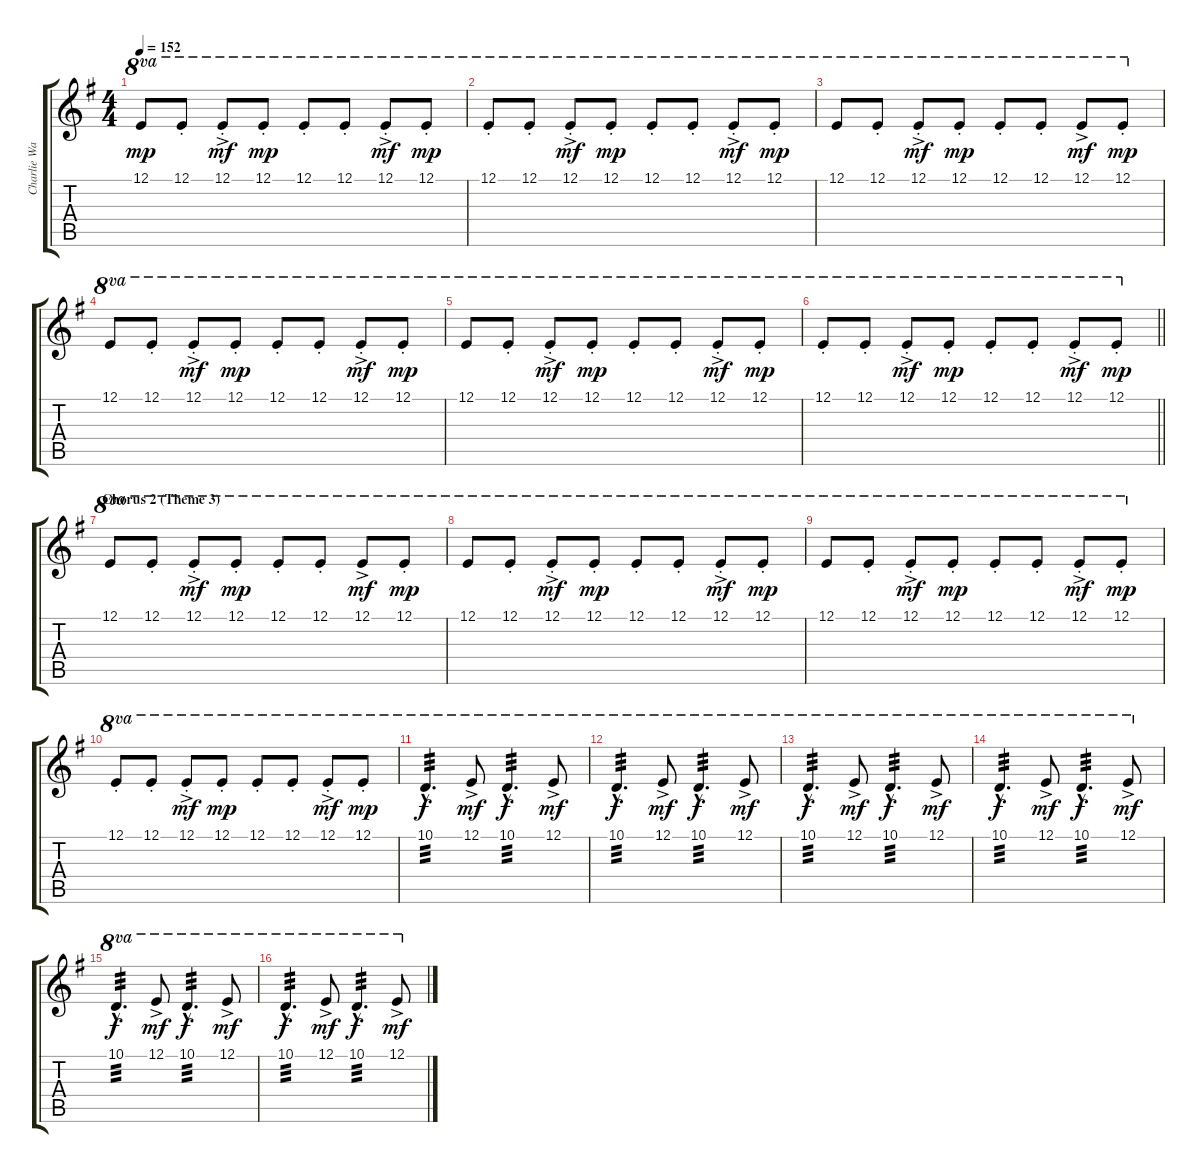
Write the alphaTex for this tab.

\track ("Charlie Watts - Cymbal & Misc Percussion" "Charlie Wa") {instrument reversecymbal}
\staff {score tabs}
\tuning (E4 B3 G3 D3 A2 E2) {hide}
\ts (4 4)
\tempo 152
\clef g2
\ks g
12.1.8{ot 8va dy mp} 12.1{st}.8{ot 8va} 12.1{ac st}.8{ot 8va dy mf} 12.1{st}.8{ot 8va dy mp} 12.1{st}.8{ot 8va} 12.1{st}.8{ot 8va} 12.1{ac st}.8{ot 8va dy mf} 12.1{st}.8{ot 8va dy mp} |
12.1{st}.8{ot 8va} 12.1{st}.8{ot 8va} 12.1{ac st}.8{ot 8va dy mf} 12.1{st}.8{ot 8va dy mp} 12.1{st}.8{ot 8va} 12.1{st}.8{ot 8va} 12.1{ac st}.8{ot 8va dy mf} 12.1{st}.8{ot 8va dy mp} |
12.1.8{ot 8va} 12.1{st}.8{ot 8va} 12.1{ac st}.8{ot 8va dy mf} 12.1{st}.8{ot 8va dy mp} 12.1{st}.8{ot 8va} 12.1{st}.8{ot 8va} 12.1{ac}.8{ot 8va dy mf} 12.1{st}.8{ot 8va dy mp} |
12.1.8{ot 8va} 12.1{st}.8{ot 8va} 12.1{ac st}.8{ot 8va dy mf} 12.1{st}.8{ot 8va dy mp} 12.1{st}.8{ot 8va} 12.1{st}.8{ot 8va} 12.1{ac st}.8{ot 8va dy mf} 12.1{st}.8{ot 8va dy mp} |
12.1.8{ot 8va} 12.1{st}.8{ot 8va} 12.1{ac st}.8{ot 8va dy mf} 12.1{st}.8{ot 8va dy mp} 12.1{st}.8{ot 8va} 12.1{st}.8{ot 8va} 12.1{ac st}.8{ot 8va dy mf} 12.1{st}.8{ot 8va dy mp} |
\barLineRight lightlight
12.1{st}.8{ot 8va} 12.1{st}.8{ot 8va} 12.1{ac st}.8{ot 8va dy mf} 12.1{st}.8{ot 8va dy mp} 12.1{st}.8{ot 8va} 12.1{st}.8{ot 8va} 12.1{ac st}.8{ot 8va dy mf} 12.1{st}.8{ot 8va dy mp} |
\section ("" "Chorus 2 (Theme 3)")
12.1.8{ot 8va} 12.1{st}.8{ot 8va} 12.1{ac st}.8{ot 8va dy mf} 12.1{st}.8{ot 8va dy mp} 12.1{st}.8{ot 8va} 12.1{st}.8{ot 8va} 12.1{ac}.8{ot 8va dy mf} 12.1{st}.8{ot 8va dy mp} |
12.1.8{ot 8va} 12.1{st}.8{ot 8va} 12.1{ac st}.8{ot 8va dy mf} 12.1{st}.8{ot 8va dy mp} 12.1{st}.8{ot 8va} 12.1{st}.8{ot 8va} 12.1{ac st}.8{ot 8va dy mf} 12.1{st}.8{ot 8va dy mp} |
12.1.8{ot 8va} 12.1{st}.8{ot 8va} 12.1{ac st}.8{ot 8va dy mf} 12.1{st}.8{ot 8va dy mp} 12.1{st}.8{ot 8va} 12.1{st}.8{ot 8va} 12.1{ac st}.8{ot 8va dy mf} 12.1{st}.8{ot 8va dy mp} |
12.1{st}.8{ot 8va} 12.1{st}.8{ot 8va} 12.1{ac st}.8{ot 8va dy mf} 12.1{st}.8{ot 8va dy mp} 12.1{st}.8{ot 8va} 12.1{st}.8{ot 8va} 12.1{ac st}.8{ot 8va dy mf} 12.1{st}.8{ot 8va dy mp} |
10.1{hac}.4{d ot 8va tp 3 dy f} 12.1{ac}.8{ot 8va dy mf} 10.1{hac}.4{d ot 8va tp 3 dy f} 12.1{ac}.8{ot 8va dy mf} |
10.1{hac}.4{d ot 8va tp 3 dy f} 12.1{ac}.8{ot 8va dy mf} 10.1{hac}.4{d ot 8va tp 3 dy f} 12.1{ac}.8{ot 8va dy mf} |
10.1{hac}.4{d ot 8va tp 3 dy f} 12.1{ac}.8{ot 8va dy mf} 10.1{hac}.4{d ot 8va tp 3 dy f} 12.1{ac}.8{ot 8va dy mf} |
10.1{hac}.4{d ot 8va tp 3 dy f} 12.1{ac}.8{ot 8va dy mf} 10.1{hac}.4{d ot 8va tp 3 dy f} 12.1{ac}.8{ot 8va dy mf} |
10.1{hac}.4{d ot 8va tp 3 dy f} 12.1{ac}.8{ot 8va dy mf} 10.1{hac}.4{d ot 8va tp 3 dy f} 12.1{ac}.8{ot 8va dy mf} |
10.1{hac}.4{d ot 8va tp 3 dy f} 12.1{ac}.8{ot 8va dy mf} 10.1{hac}.4{d ot 8va tp 3 dy f} 12.1{ac}.8{ot 8va dy mf}
